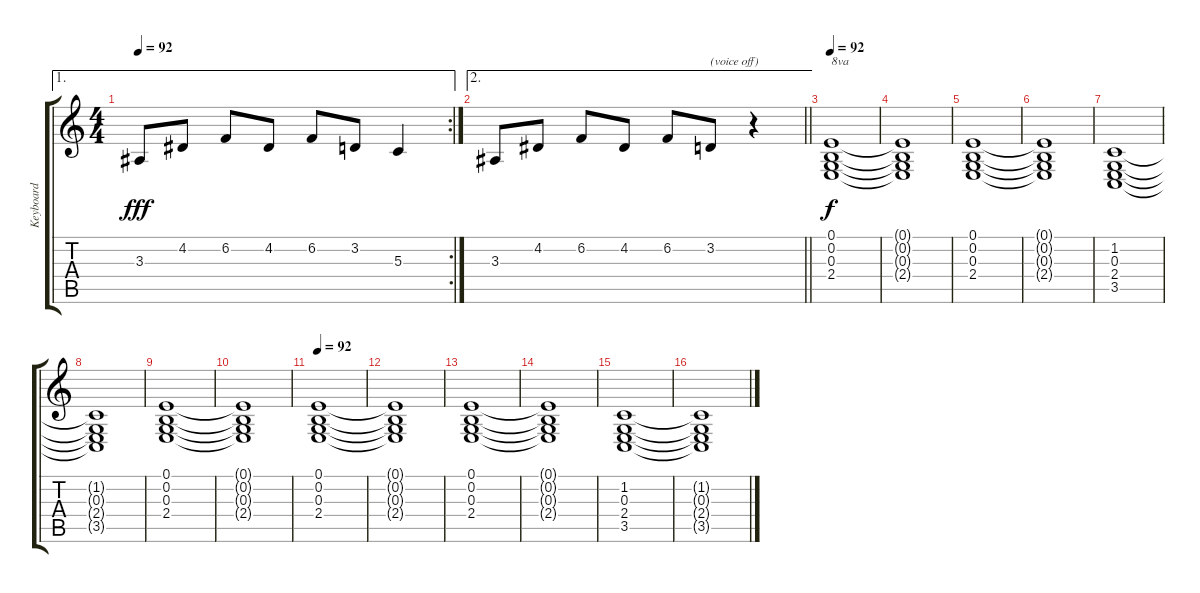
\track ("Keyboard" "Keyboard") {instrument choiraahs}
\staff {score tabs}
\tuning (E4 B3 G3 D3 A2 E2) {hide}
\ae 1
\rc 2
\ts (4 4)
\tempo 92
\clef g2
\ks c
3.3.8{dy fff} 4.2.8 6.2.8 4.2.8 6.2.8 3.2.8 5.3.4 |
\ae 2
\barLineRight lightlight
3.3.8 4.2.8 6.2.8 4.2.8 6.2.8 3.2.8{txt "(voice off)"} r.4 |
\tempo 92
(0.1 0.2 0.3 2.4).1{txt "8va" dy f volume 12 instrument electricpiano2} |
(0.1{t} 0.2{t} 0.3{t} 2.4{t}).1 |
(0.1 0.2 0.3 2.4).1 |
(0.1{t} 0.2{t} 0.3{t} 2.4{t}).1 |
(1.2 0.3 2.4 3.5).1 |
(1.2{t} 0.3{t} 2.4{t} 3.5{t}).1 |
(0.1 0.2 0.3 2.4).1 |
(0.1{t} 0.2{t} 0.3{t} 2.4{t}).1 |
\tempo 92
(0.1 0.2 0.3 2.4).1{volume 12 instrument electricpiano2} |
(0.1{t} 0.2{t} 0.3{t} 2.4{t}).1 |
(0.1 0.2 0.3 2.4).1 |
(0.1{t} 0.2{t} 0.3{t} 2.4{t}).1 |
(1.2 0.3 2.4 3.5).1 |
(1.2{t} 0.3{t} 2.4{t} 3.5{t}).1
